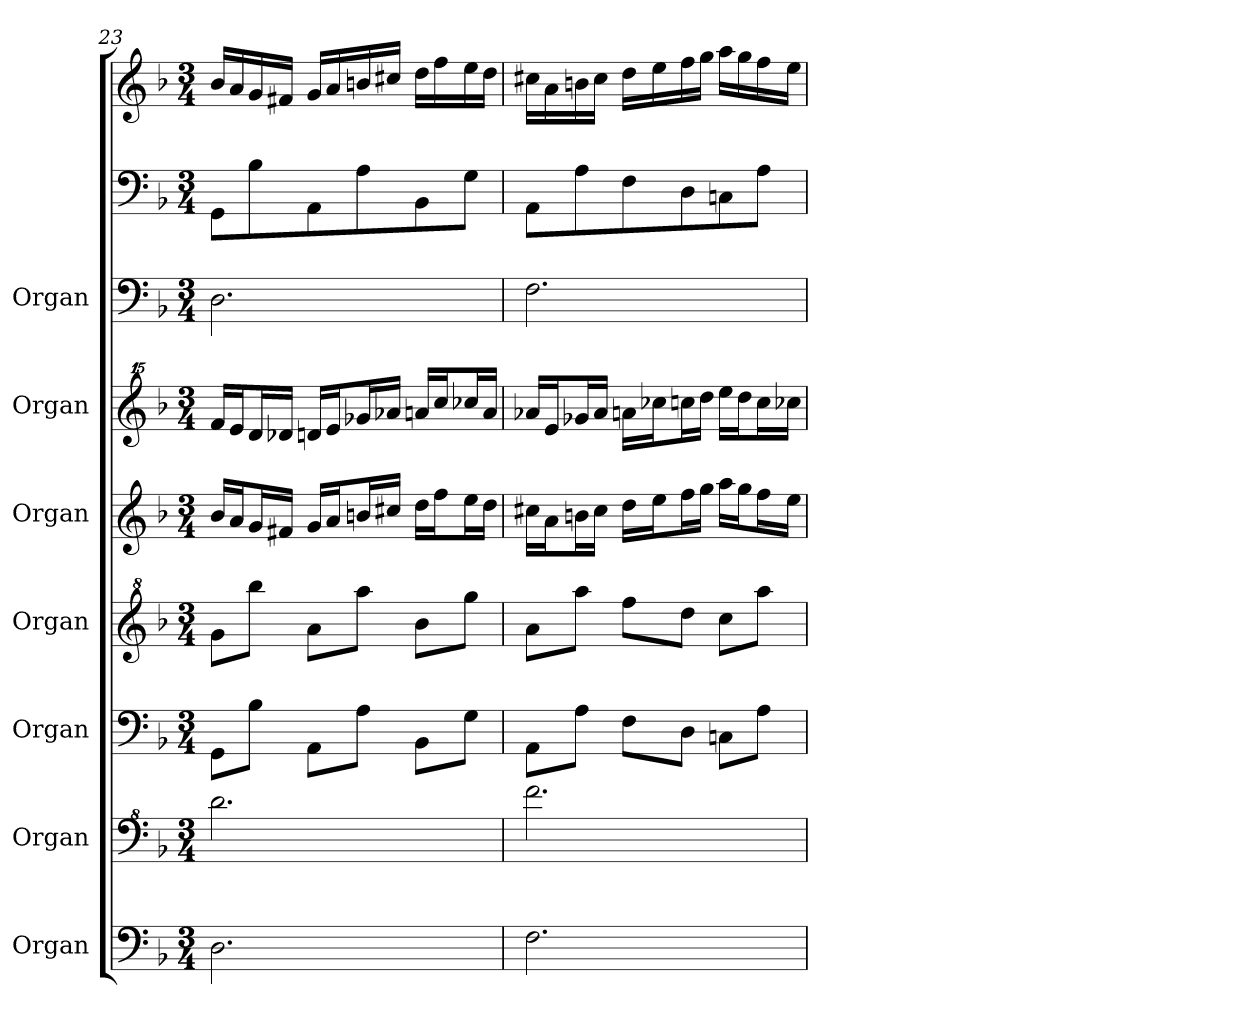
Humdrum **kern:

**kern	**kern	**kern	**kern	**kern	**kern	**kern	**kern	**kern
*part7	*part6	*part5	*part4	*part3	*part2	*part1	*part1	*part1
*staff9	*staff8	*staff7	*staff6	*staff5	*staff4	*staff3	*staff2	*staff1
*I"Organ	*I"Organ	*I"Organ	*I"Organ	*I"Organ	*I"Organ	*I"Organ	*	*
*	*I'Org.	*	*	*	*	*	*	*
*clefF4	*clefF^4	*clefF4	*clefG^2	*clefG2	*clefG^^2	*clefF4	*clefF4	*clefG2
*k[b-]	*k[b-]	*k[b-]	*k[b-]	*k[b-]	*k[b-]	*k[b-]	*k[b-]	*k[b-]
*M3/4	*M3/4	*M3/4	*M3/4	*M3/4	*M3/4	*M3/4	*M3/4	*M3/4
=23	=23	=23	=23	=23	=23	=23	=23	=23
2.D\	2.dd\	8GG\L	8gg\L	16b-/LL	16fff/LL	2.D\	8GG\L	16b-/LL
.	.	.	.	16a/J	16eee/J	.	.	16a/
.	.	8B-\J	8bbb-\J	16g/L	16ddd/L	.	8B-\	16g/
.	.	.	.	16f#X/JJ	16ddd-X/JJ	.	.	16f#X/JJ
.	.	8AA\L	8aa\L	16g/LL	16dddn/LL	.	8AA\	16g/LL
.	.	.	.	16a/J	16eee/J	.	.	16a/
.	.	8A\J	8aaa\J	16bn/L	16ggg-X/L	.	8A\	16bn/
.	.	.	.	16cc#X/JJ	16aaa-X/JJ	.	.	16cc#X/JJ
.	.	8BB-\L	8bb-\L	16dd\LL	16aaan/LL	.	8BB-\	16dd\LL
.	.	.	.	16ff\J	16cccc/J	.	.	16ff\
.	.	8G\J	8ggg\J	16ee\L	16cccc-X/L	.	8G\J	16ee\
.	.	.	.	16dd\JJ	16aaa/JJ	.	.	16dd\JJ
!!LO:LB:g=z
=24	=24	=24	=24	=24	=24	=24	=24	=24
2.F\	2.ff\	8AA\L	8aa\L	16cc#X\LL	16aaa-X/LL	2.F\	8AA\L	16cc#X\LL
.	.	.	.	16a\J	16eee/J	.	.	16a\
.	.	8A\J	8aaa\J	16bn\L	16ggg-X/L	.	8A\	16bn\
.	.	.	.	16cc#\JJ	16aaa-/JJ	.	.	16cc#\JJ
.	.	8F\L	8fff\L	16dd\LL	16aaan\LL	.	8F\	16dd\LL
.	.	.	.	16ee\J	16cccc-X\J	.	.	16ee\
.	.	8D\J	8ddd\J	16ff\L	16ccccn\L	.	8D\	16ff\
.	.	.	.	16gg\JJ	16dddd\JJ	.	.	16gg\JJ
.	.	8Cn\L	8ccc\L	16aa\LL	16eeee\LL	.	8Cn\	16aa\LL
.	.	.	.	16gg\J	16dddd\J	.	.	16gg\
.	.	8A\J	8aaa\J	16ff\L	16cccc\L	.	8A\J	16ff\
.	.	.	.	16ee\JJ	16cccc-X\JJ	.	.	16ee\JJ
=	=	=	=	=	=	=	=	=
*-	*-	*-	*-	*-	*-	*-	*-	*-
